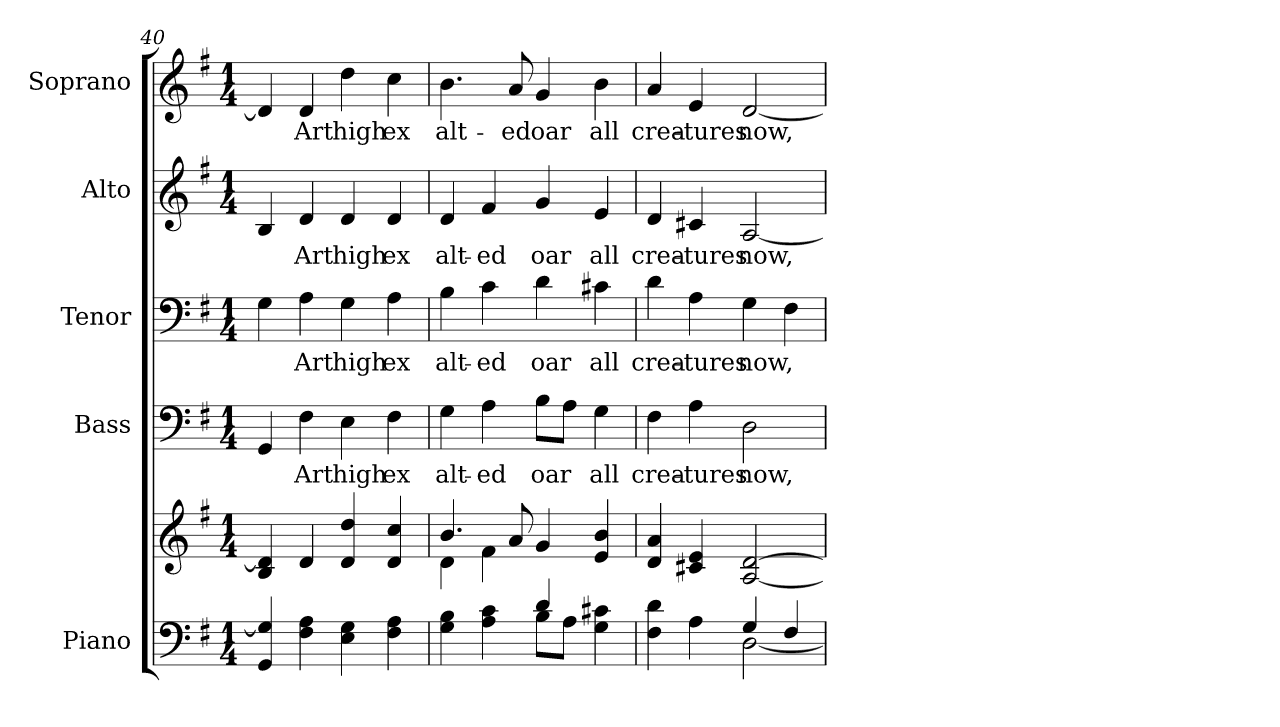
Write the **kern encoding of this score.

**kern	**kern	**kern	**text	**kern	**text	**kern	**text	**kern	**text
*part5	*part5	*part4	*part4	*part3	*part3	*part2	*part2	*part1	*part1
*staff6	*staff5	*staff4	*staff4	*staff3	*staff3	*staff2	*staff2	*staff1	*staff1
*I"Piano	*	*I"Bass	*	*I"Tenor	*	*I"Alto	*	*I"Soprano	*
*I'Pno.	*	*I'B.	*	*I'T.	*	*I'A.	*	*I'S.	*
!!LO:PB:g=z
*clefF4	*clefG2	*clefF4	*	*clefF4	*	*clefG2	*	*clefG2	*
*k[f#]	*k[f#]	*k[f#]	*	*k[f#]	*	*k[f#]	*	*k[f#]	*
*G:	*G:	*G:	*	*G:	*	*G:	*	*G:	*
*M1/4	*M1/4	*M1/4	*	*M1/4	*	*M1/4	*	*M1/4	*
=40	=40	=40	=40	=40	=40	=40	=40	=40	=40
4GGi/ 4Gi]	4Bi/ 4di]	4GGi/	.	4Gi\	.	4Bi/	.	4di/]	.
!	!	!	!LO:LY:b:color=#000000	!	!	!	!	!	!
!	!	!	!	!	!LO:LY:b:color=#000000	!	!	!	!
!	!	!	!	!	!	!	!LO:LY:b:color=#000000	!	!
!	!	!	!	!	!	!	!	!	!LO:LY:b:color=#000000
4F#i\ 4Ai	4di/	4F#i\	Art	4Ai\	Art	4di/	Art	4di/	Art
!	!	!	!LO:LY:b:color=#000000	!	!	!	!	!	!
!	!	!	!	!	!LO:LY:b:color=#000000	!	!	!	!
!	!	!	!	!	!	!	!LO:LY:b:color=#000000	!	!
!	!	!	!	!	!	!	!	!	!LO:LY:b:color=#000000
4Ei\ 4Gi	4di/ 4ddi	4Ei\	high	4Gi\	high	4di/	high	4ddi\	high
!	!	!	!LO:LY:b:color=#000000	!	!	!	!	!	!
!	!	!	!	!	!LO:LY:b:color=#000000	!	!	!	!
!	!	!	!	!	!	!	!LO:LY:b:color=#000000	!	!
!	!	!	!	!	!	!	!	!	!LO:LY:b:color=#000000
4F#i\ 4Ai	4di/ 4cci	4F#i\	ex	4Ai\	ex	4di/	ex	4cci\	ex
=41	=41	=41	=41	=41	=41	=41	=41	=41	=41
*^	*^	*	*	*	*	*	*	*	*
!	!	!	!	!	!LO:LY:b:color=#000000	!	!	!	!	!	!
!	!	!	!	!	!	!	!LO:LY:b:color=#000000	!	!	!	!
!	!	!	!	!	!	!	!	!	!LO:LY:b:color=#000000	!	!
!	!	!	!	!	!	!	!	!	!	!	!LO:LY:b:color=#000000
4Gi\ 4Bi	2ryy	4.bi/	4di\	4Gi\	alt-	4Bi\	alt-	4di/	alt-	4.bi\	alt-
!	!	!	!	!	!LO:LY:b:color=#000000	!	!	!	!	!	!
!	!	!	!	!	!	!	!LO:LY:b:color=#000000	!	!	!	!
!	!	!	!	!	!	!	!	!	!LO:LY:b:color=#000000	!	!
4Ai\ 4ci	.	.	4f#i\	4Ai\	-ed	4ci\	-ed	4f#i/	-ed	.	.
!	!	!	!	!	!	!	!	!	!	!	!LO:LY:b:color=#000000
.	.	8ai/	.	.	.	.	.	.	.	8ai/	-ed
!	!	!	!	!	!LO:LY:b:color=#000000	!	!	!	!	!	!
!	!	!	!	!	!	!	!LO:LY:b:color=#000000	!	!	!	!
!	!	!	!	!	!	!	!	!	!LO:LY:b:color=#000000	!	!
!	!	!	!	!	!	!	!	!	!	!	!LO:LY:b:color=#000000
4di/	8Bi\L	4gi/	2ryy	8Bi\L	oar	4di\	oar	4gi/	oar	4gi/	oar
.	8Ai\J	.	.	8Ai\J	.	.	.	.	.	.	.
!	!	!	!	!	!LO:LY:b:color=#000000	!	!	!	!	!	!
!	!	!	!	!	!	!	!LO:LY:b:color=#000000	!	!	!	!
!	!	!	!	!	!	!	!	!	!LO:LY:b:color=#000000	!	!
!	!	!	!	!	!	!	!	!	!	!	!LO:LY:b:color=#000000
4Gi\ 4c#Xi	4ryy	4ei/ 4bi	.	4Gi\	all	4c#Xi\	all	4ei/	all	4bi\	all
*	*	*v	*v	*	*	*	*	*	*	*	*
!!LO:PB:g=z
=42	=42	=42	=42	=42	=42	=42	=42	=42	=42	=42
!	!	!	!	!LO:LY:b:color=#000000	!	!	!	!	!	!
!	!	!	!	!	!	!LO:LY:b:color=#000000	!	!	!	!
!	!	!	!	!	!	!	!	!LO:LY:b:color=#000000	!	!
!	!	!	!	!	!	!	!	!	!	!LO:LY:b:color=#000000
4F#i\ 4di	2ryy	4di/ 4ai	4F#i\	crea-	4di\	crea-	4di/	crea-	4ai/	crea-
!	!	!	!	!LO:LY:b:color=#000000	!	!	!	!	!	!
!	!	!	!	!	!	!LO:LY:b:color=#000000	!	!	!	!
!	!	!	!	!	!	!	!	!LO:LY:b:color=#000000	!	!
!	!	!	!	!	!	!	!	!	!	!LO:LY:b:color=#000000
4Ai\	.	4c#Xi/ 4ei	4Ai\	-tures	4Ai\	-tures	4c#Xi/	-tures	4ei/	-tures
!	!	!	!	!LO:LY:b:color=#000000	!	!	!	!	!	!
!	!	!	!	!	!	!LO:LY:b:color=#000000	!	!	!	!
!	!	!	!	!	!	!	!	!LO:LY:b:color=#000000	!	!
!	!	!	!	!	!	!	!	!	!	!LO:LY:b:color=#000000
4Gi/	[<2Di\	[<2Ai/ [>2di	2Di\	now,	4Gi\	now,	[<2Ai/	now,	[<2di/	now,
4F#i/	.	.	.	.	4F#i\	.	.	.	.	.
*v	*v	*	*	*	*	*	*	*	*	*
=	=	=	=	=	=	=	=	=	=
*-	*-	*-	*-	*-	*-	*-	*-	*-	*-
